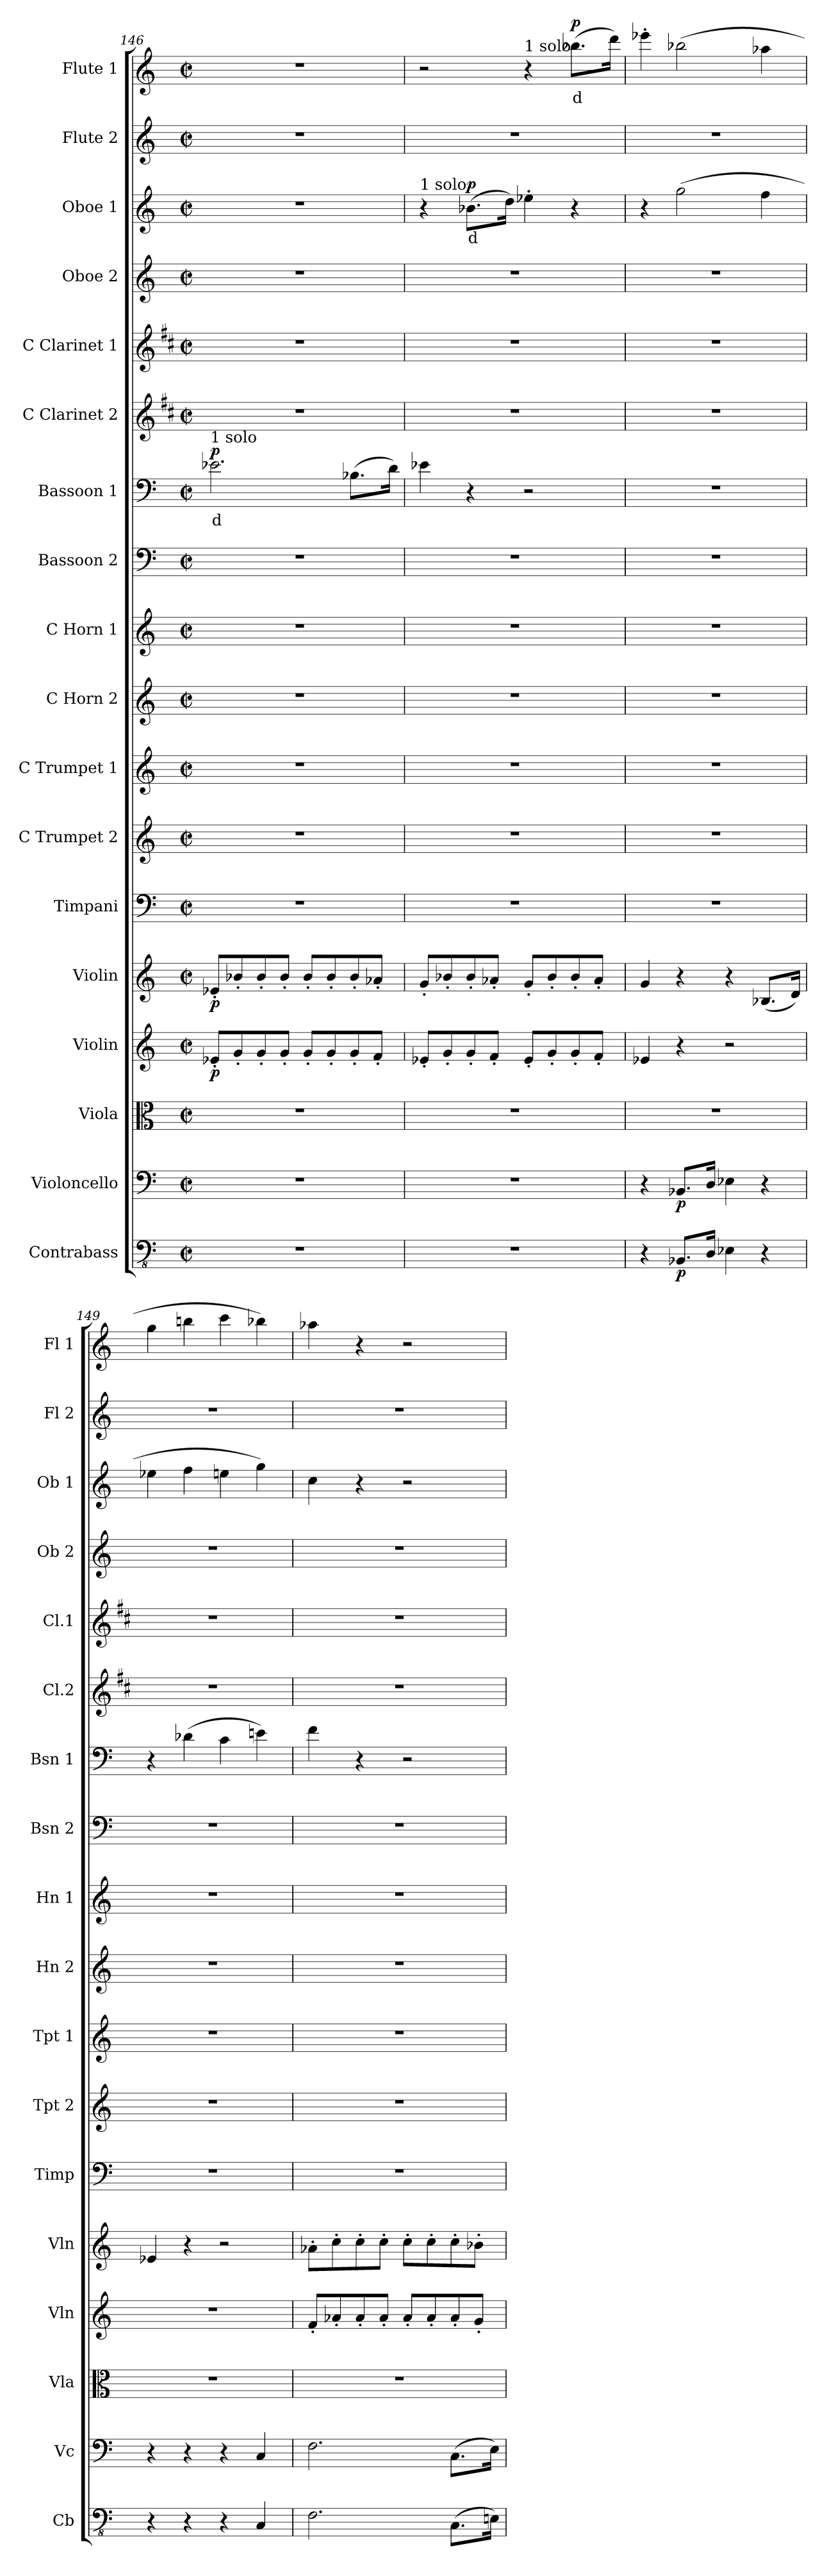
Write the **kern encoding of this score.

**kern	**dynam	**kern	**dynam	**kern	**kern	**dynam	**kern	**dynam	**kern	**kern	**kern	**kern	**kern	**kern	**kern	**text	**dynam	**kern	**kern	**kern	**kern	**text	**dynam	**kern	**kern	**text	**dynam
*part18	*part18	*part17	*part17	*part16	*part15	*part15	*part14	*part14	*part13	*part12	*part11	*part10	*part9	*part8	*part7	*part7	*part7	*part6	*part5	*part4	*part3	*part3	*part3	*part2	*part1	*part1	*part1
*staff18	*staff18	*staff17	*staff17	*staff16	*staff15	*staff15	*staff14	*staff14	*staff13	*staff12	*staff11	*staff10	*staff9	*staff8	*staff7	*staff7	*staff7	*staff6	*staff5	*staff4	*staff3	*staff3	*staff3	*staff2	*staff1	*staff1	*staff1
*I"Contrabass	*	*I"Violoncello	*	*I"Viola	*I"Violin	*	*I"Violin	*	*I"Timpani	*I"C Trumpet 2	*I"C Trumpet 1	*I"C Horn 2	*I"C Horn 1	*I"Bassoon 2	*I"Bassoon 1	*	*	*I"C Clarinet 2	*I"C Clarinet 1	*I"Oboe 2	*I"Oboe 1	*	*	*I"Flute 2	*I"Flute 1	*	*
*I'Cb	*	*I'Vc	*	*I'Vla	*I'Vln	*	*I'Vln	*	*I'Timp	*I'Tpt 2	*I'Tpt 1	*I'Hn 2	*I'Hn 1	*I'Bsn 2	*I'Bsn 1	*	*	*I'Cl.2	*I'Cl.1	*I'Ob 2	*I'Ob 1	*	*	*I'Fl 2	*I'Fl 1	*	*
*clefFv4	*	*clefF4	*	*clefC3	*clefG2	*	*clefG2	*	*clefF4	*clefG2	*clefG2	*clefG2	*clefG2	*clefF4	*clefF4	*	*	*clefG2	*clefG2	*clefG2	*clefG2	*	*	*clefG2	*clefG2	*	*
*	*	*	*	*	*	*	*	*	*	*	*	*ITrd7c12	*ITrd7c12	*	*	*	*	*ITrd1c2	*ITrd1c2	*	*	*	*	*	*	*	*
*k[]	*	*k[]	*	*k[]	*k[]	*	*k[]	*	*k[]	*k[]	*k[]	*k[]	*k[]	*k[]	*k[]	*	*	*k[]	*k[]	*k[]	*k[]	*	*	*k[]	*k[]	*	*
*M2/2	*	*M2/2	*	*M2/2	*M2/2	*	*M2/2	*	*M2/2	*M2/2	*M2/2	*M2/2	*M2/2	*M2/2	*M2/2	*	*	*M2/2	*M2/2	*M2/2	*M2/2	*	*	*M2/2	*M2/2	*	*
*met(c|)	*	*met(c|)	*	*met(c|)	*met(c|)	*	*met(c|)	*	*met(c|)	*met(c|)	*met(c|)	*met(c|)	*met(c|)	*met(c|)	*met(c|)	*	*	*met(c|)	*met(c|)	*met(c|)	*met(c|)	*	*	*met(c|)	*met(c|)	*	*
=146	=146	=146	=146	=146	=146	=146	=146	=146	=146	=146	=146	=146	=146	=146	=146	=146	=146	=146	=146	=146	=146	=146	=146	=146	=146	=146	=146
!	!	!	!	!	!	!	!	!	!	!	!	!	!	!	!LO:TX:a:t=1 solo	!	!	!	!	!	!	!	!	!	!	!	!
!	!	!	!	!	!	!LO:DY:b	!	!LO:DY:b	!	!	!	!	!	!	!	!LO:LY:b:color=#FF0000	!LO:DY:b	!	!	!	!	!	!	!	!	!	!
1r	.	1r	.	1r	8e-X'/L	p	8e-X'/L	p	1r	1r	1r	1r	1r	1r	2.e-X\	d	p	1r	1r	1r	1r	.	.	1r	1r	.	.
.	.	.	.	.	8g'/	.	8b-X'/	.	.	.	.	.	.	.	.	.	.	.	.	.	.	.	.	.	.	.	.
.	.	.	.	.	8g'/	.	8b-'/	.	.	.	.	.	.	.	.	.	.	.	.	.	.	.	.	.	.	.	.
.	.	.	.	.	8g'/J	.	8b-'/J	.	.	.	.	.	.	.	.	.	.	.	.	.	.	.	.	.	.	.	.
.	.	.	.	.	8g'/L	.	8b-'/L	.	.	.	.	.	.	.	.	.	.	.	.	.	.	.	.	.	.	.	.
.	.	.	.	.	8g'/	.	8b-'/	.	.	.	.	.	.	.	.	.	.	.	.	.	.	.	.	.	.	.	.
.	.	.	.	.	8g'/	.	8b-'/	.	.	.	.	.	.	.	(>8.B-X\L	.	.	.	.	.	.	.	.	.	.	.	.
.	.	.	.	.	8f'/J	.	8a-X'/J	.	.	.	.	.	.	.	.	.	.	.	.	.	.	.	.	.	.	.	.
.	.	.	.	.	.	.	.	.	.	.	.	.	.	.	16d\Jk)	.	.	.	.	.	.	.	.	.	.	.	.
=147	=147	=147	=147	=147	=147	=147	=147	=147	=147	=147	=147	=147	=147	=147	=147	=147	=147	=147	=147	=147	=147	=147	=147	=147	=147	=147	=147
!	!	!	!	!	!	!	!	!	!	!	!	!	!	!	!	!	!	!	!	!	!LO:TX:a:t=1 solo	!	!	!	!	!	!
1r	.	1r	.	1r	8e-X'/L	.	8g'/L	.	1r	1r	1r	1r	1r	1r	4e-X\	.	.	1r	1r	1r	4r	.	.	1r	2r	.	.
.	.	.	.	.	8g'/	.	8b-X'/	.	.	.	.	.	.	.	.	.	.	.	.	.	.	.	.	.	.	.	.
!	!	!	!	!	!	!	!	!	!	!	!	!	!	!	!	!	!	!	!	!	!	!LO:LY:b:color=#FF0000	!LO:DY:b	!	!	!	!
.	.	.	.	.	8g'/	.	8b-'/	.	.	.	.	.	.	.	4r	.	.	.	.	.	(>8.b-X\L	d	p	.	.	.	.
.	.	.	.	.	8f'/J	.	8a-X'/J	.	.	.	.	.	.	.	.	.	.	.	.	.	.	.	.	.	.	.	.
.	.	.	.	.	.	.	.	.	.	.	.	.	.	.	.	.	.	.	.	.	16dd\Jk)	.	.	.	.	.	.
!	!	!	!	!	!	!	!	!	!	!	!	!	!	!	!	!	!	!	!	!	!	!	!	!	!LO:TX:a:t=1 solo	!	!
.	.	.	.	.	8e-'/L	.	8g'/L	.	.	.	.	.	.	.	2r	.	.	.	.	.	4ee-X'\	.	.	.	4r	.	.
.	.	.	.	.	8g'/	.	8b-'/	.	.	.	.	.	.	.	.	.	.	.	.	.	.	.	.	.	.	.	.
!	!	!	!	!	!	!	!	!	!	!	!	!	!	!	!	!	!	!	!	!	!	!	!	!	!	!LO:LY:b:color=#FF0000	!LO:DY:b
.	.	.	.	.	8g'/	.	8b-'/	.	.	.	.	.	.	.	.	.	.	.	.	.	4r	.	.	.	(>8.bb-X\L	d	p
.	.	.	.	.	8f'/J	.	8a-'/J	.	.	.	.	.	.	.	.	.	.	.	.	.	.	.	.	.	.	.	.
.	.	.	.	.	.	.	.	.	.	.	.	.	.	.	.	.	.	.	.	.	.	.	.	.	16ddd\Jk)	.	.
=148	=148	=148	=148	=148	=148	=148	=148	=148	=148	=148	=148	=148	=148	=148	=148	=148	=148	=148	=148	=148	=148	=148	=148	=148	=148	=148	=148
4r	.	4r	.	1r	4e-X/	.	4g/	.	1r	1r	1r	1r	1r	1r	1r	.	.	1r	1r	1r	4r	.	.	1r	4eee-X'\	.	.
!	!LO:DY:b	!	!LO:DY:b	!	!	!	!	!	!	!	!	!	!	!	!	!	!	!	!	!	!	!	!	!	!	!	!
8.BBB-X/L	p	8.BB-X/L	p	.	4r	.	4r	.	.	.	.	.	.	.	.	.	.	.	.	.	(>2gg\	.	.	.	(>2bb-X\	.	.
16DD/Jk	.	16D/Jk	.	.	.	.	.	.	.	.	.	.	.	.	.	.	.	.	.	.	.	.	.	.	.	.	.
4EE-X\	.	4E-X\	.	.	2r	.	4r	.	.	.	.	.	.	.	.	.	.	.	.	.	.	.	.	.	.	.	.
4r	.	4r	.	.	.	.	(<8.B-X/L	.	.	.	.	.	.	.	.	.	.	.	.	.	4ff\	.	.	.	4aa-X\	.	.
.	.	.	.	.	.	.	16d/Jk)	.	.	.	.	.	.	.	.	.	.	.	.	.	.	.	.	.	.	.	.
=149	=149	=149	=149	=149	=149	=149	=149	=149	=149	=149	=149	=149	=149	=149	=149	=149	=149	=149	=149	=149	=149	=149	=149	=149	=149	=149	=149
4r	.	4r	.	1r	1r	.	4e-X/	.	1r	1r	1r	1r	1r	1r	4r	.	.	1r	1r	1r	4ee-X\	.	.	1r	4gg\	.	.
4r	.	4r	.	.	.	.	4r	.	.	.	.	.	.	.	(>4d-X\	.	.	.	.	.	4ff\	.	.	.	4bbn\	.	.
4r	.	4r	.	.	.	.	2r	.	.	.	.	.	.	.	4c\	.	.	.	.	.	4een\	.	.	.	4ccc\	.	.
4CC/	.	4C/	.	.	.	.	.	.	.	.	.	.	.	.	4en\)	.	.	.	.	.	4gg\)	.	.	.	4bb-X\)	.	.
!!LO:PB:g=z
=150	=150	=150	=150	=150	=150	=150	=150	=150	=150	=150	=150	=150	=150	=150	=150	=150	=150	=150	=150	=150	=150	=150	=150	=150	=150	=150	=150
2.FF\	.	2.F\	.	1r	8f'/L	.	8a-X'\L	.	1r	1r	1r	1r	1r	1r	4f\	.	.	1r	1r	1r	4cc\	.	.	1r	4aa-X\	.	.
.	.	.	.	.	8a-X'/	.	8cc'\	.	.	.	.	.	.	.	.	.	.	.	.	.	.	.	.	.	.	.	.
.	.	.	.	.	8a-'/	.	8cc'\	.	.	.	.	.	.	.	4r	.	.	.	.	.	4r	.	.	.	4r	.	.
.	.	.	.	.	8a-'/J	.	8cc'\J	.	.	.	.	.	.	.	.	.	.	.	.	.	.	.	.	.	.	.	.
.	.	.	.	.	8a-'/L	.	8cc'\L	.	.	.	.	.	.	.	2r	.	.	.	.	.	2r	.	.	.	2r	.	.
.	.	.	.	.	8a-'/	.	8cc'\	.	.	.	.	.	.	.	.	.	.	.	.	.	.	.	.	.	.	.	.
(>8.CC\L	.	(>8.C\L	.	.	8a-'/	.	8cc'\	.	.	.	.	.	.	.	.	.	.	.	.	.	.	.	.	.	.	.	.
.	.	.	.	.	8g'/J	.	8b-X'\J	.	.	.	.	.	.	.	.	.	.	.	.	.	.	.	.	.	.	.	.
16EEn\Jk)	.	16E\Jk)	.	.	.	.	.	.	.	.	.	.	.	.	.	.	.	.	.	.	.	.	.	.	.	.	.
=	=	=	=	=	=	=	=	=	=	=	=	=	=	=	=	=	=	=	=	=	=	=	=	=	=	=	=
*-	*-	*-	*-	*-	*-	*-	*-	*-	*-	*-	*-	*-	*-	*-	*-	*-	*-	*-	*-	*-	*-	*-	*-	*-	*-	*-	*-
